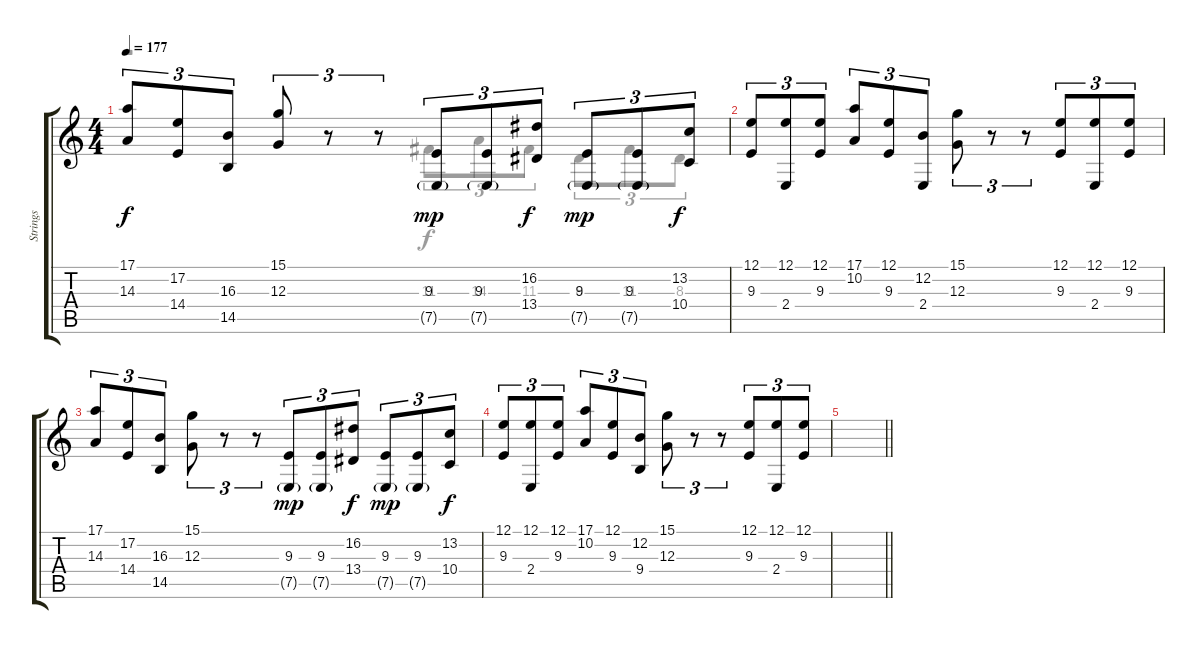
\track ("Strings" "Strings") {instrument stringensemble1}
\staff {score tabs}
\tuning (E4 B3 G3 D3 A2 E2) {hide}
\voice
\ts (4 4)
\tempo 177
\clef g2
\ks c
(17.1 14.3).8{tu (3 2) dy f} (17.2 14.4).8{tu (3 2)} (16.3 14.5).8{tu (3 2)} (15.1 12.3).8{tu (3 2)} r.8{tu (3 2)} r.8{tu (3 2)} (9.3 7.5{g}).8{tu (3 2) dy mp} (9.3 7.5{g}).8{tu (3 2)} (16.2 13.4).8{tu (3 2) dy f} (9.3 7.5{g}).8{tu (3 2) dy mp} (9.3 7.5{g}).8{tu (3 2)} (13.2 10.4).8{tu (3 2) dy f} |
(12.1 9.3).8{tu (3 2)} (12.1 2.4).8{tu (3 2)} (12.1 9.3).8{tu (3 2)} (17.1 10.2).8{tu (3 2)} (12.1 9.3).8{tu (3 2)} (12.2 2.4).8{tu (3 2)} (15.1 12.3).8{tu (3 2)} r.8{tu (3 2)} r.8{tu (3 2)} (12.1 9.3).8{tu (3 2)} (12.1 2.4).8{tu (3 2)} (12.1 9.3).8{tu (3 2)} |
(17.1 14.3).8{tu (3 2)} (17.2 14.4).8{tu (3 2)} (16.3 14.5).8{tu (3 2)} (15.1 12.3).8{tu (3 2)} r.8{tu (3 2)} r.8{tu (3 2)} (9.3 7.5{g}).8{tu (3 2) dy mp} (9.3 7.5{g}).8{tu (3 2)} (16.2 13.4).8{tu (3 2) dy f} (9.3 7.5{g}).8{tu (3 2) dy mp} (9.3 7.5{g}).8{tu (3 2)} (13.2 10.4).8{tu (3 2) dy f} |
(12.1 9.3).8{tu (3 2)} (12.1 2.4).8{tu (3 2)} (12.1 9.3).8{tu (3 2)} (17.1 10.2).8{tu (3 2)} (12.1 9.3).8{tu (3 2)} (12.2 9.4).8{tu (3 2)} (15.1 12.3).8{tu (3 2)} r.8{tu (3 2)} r.8{tu (3 2)} (12.1 9.3).8{tu (3 2)} (12.1 2.4).8{tu (3 2)} (12.1 9.3).8{tu (3 2)} |
\barLineRight lightlight
|
|
|
|
|
|
|
|
|
|
|
\voice
\clef g2
\ottava regular
\simile none
\ks c
r.2{dy f} 11.3.8{tu (3 2)} 14.3.8{tu (3 2)} 11.3.8{tu (3 2)} 8.3.8{tu (3 2)} 11.3.8{tu (3 2)} 8.3.8{tu (3 2)} |
|
|
|
\barLineRight lightlight
|
|
|
|
|
|
|
|
|
|
|
